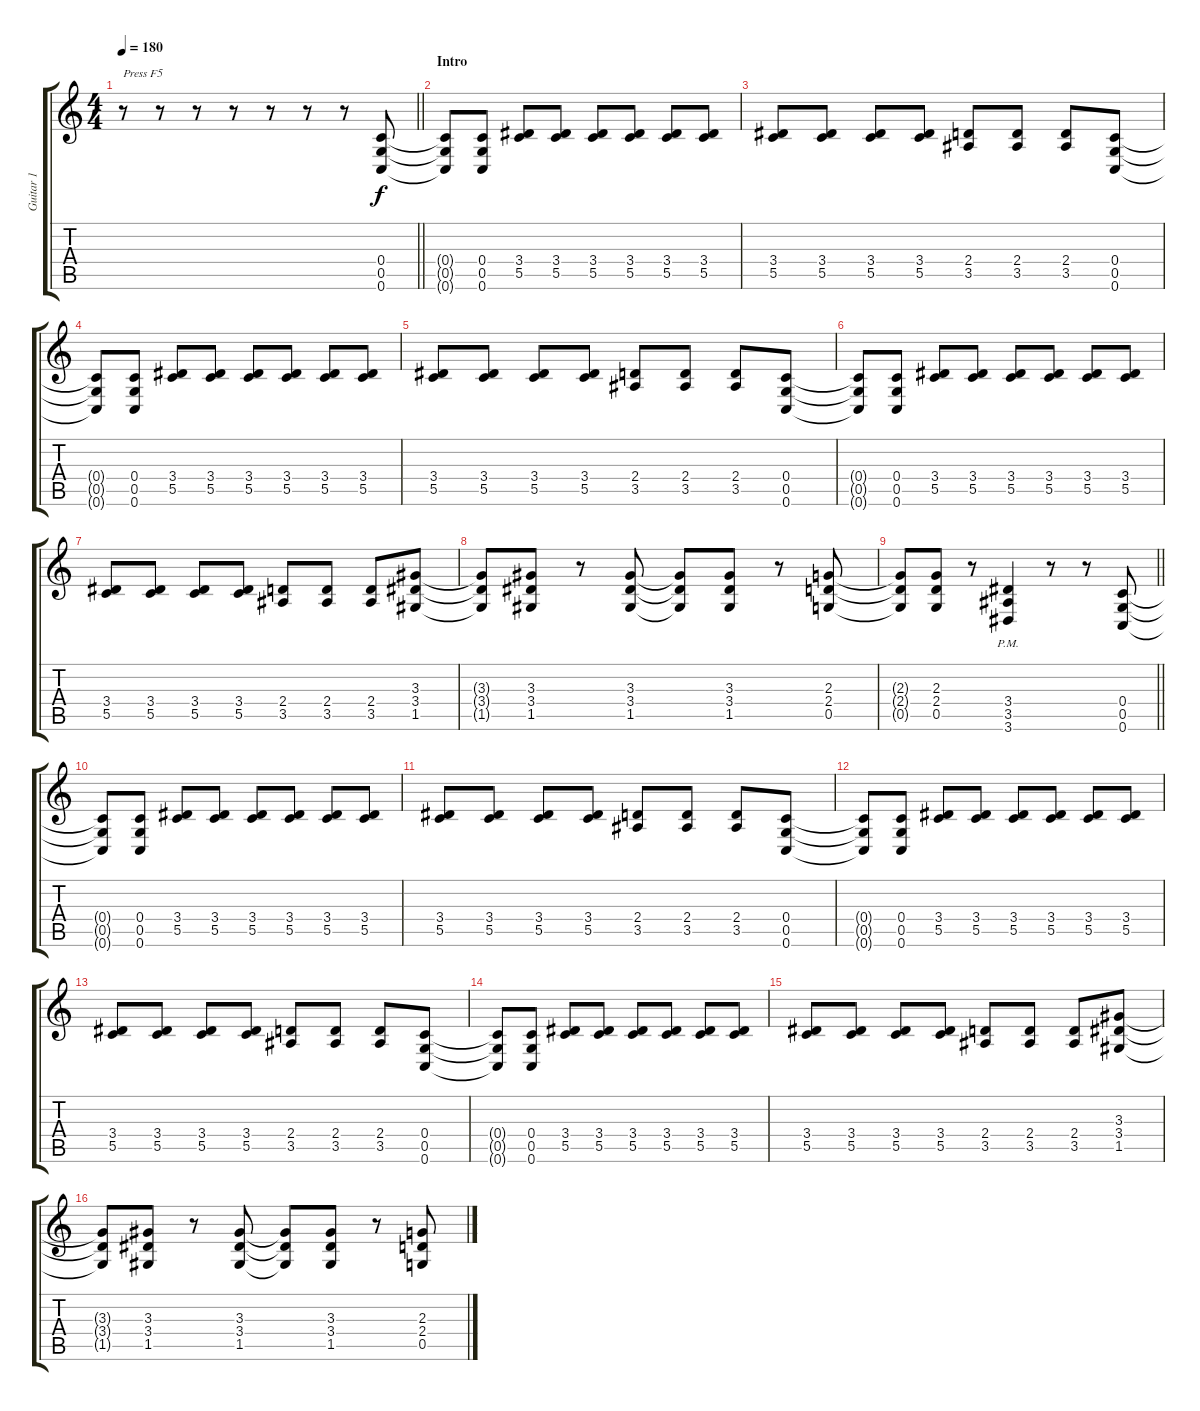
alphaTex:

\track ("Guitar 1" "Guitar 1") {instrument distortionguitar}
\staff {score tabs}
\tuning (D4 A3 F3 C3 G2 C2) {hide}
\ts (4 4)
\tempo 180
\clef g2
\barLineRight lightlight
\ks c
r.8{txt "Press F5" dy f instrument distortionguitar} r.8 r.8 r.8 r.8 r.8 r.8 (0.4 0.5 0.6).8{volume 12} |
\section ("" "Intro")
(0.4{t} 0.5{t} 0.6{t}).8 (0.4 0.5 0.6).8 (3.4 5.5).8 (3.4 5.5).8 (3.4 5.5).8 (3.4 5.5).8 (3.4 5.5).8 (3.4 5.5).8 |
(3.4 5.5).8 (3.4 5.5).8 (3.4 5.5).8 (3.4 5.5).8 (2.4 3.5).8 (2.4 3.5).8 (2.4 3.5).8 (0.4 0.5 0.6).8 |
(0.4{t} 0.5{t} 0.6{t}).8 (0.4 0.5 0.6).8 (3.4 5.5).8 (3.4 5.5).8 (3.4 5.5).8 (3.4 5.5).8 (3.4 5.5).8 (3.4 5.5).8 |
(3.4 5.5).8 (3.4 5.5).8 (3.4 5.5).8 (3.4 5.5).8 (2.4 3.5).8 (2.4 3.5).8 (2.4 3.5).8 (0.4 0.5 0.6).8 |
(0.4{t} 0.5{t} 0.6{t}).8 (0.4 0.5 0.6).8 (3.4 5.5).8 (3.4 5.5).8 (3.4 5.5).8 (3.4 5.5).8 (3.4 5.5).8 (3.4 5.5).8 |
(3.4 5.5).8 (3.4 5.5).8 (3.4 5.5).8 (3.4 5.5).8 (2.4 3.5).8 (2.4 3.5).8 (2.4 3.5).8 (3.3 3.4 1.5).8 |
(3.3{t} 3.4{t} 1.5{t}).8 (3.3 3.4 1.5).8 r.8 (3.3 3.4 1.5).8 (3.3{t} 3.4{t} 1.5{t}).8 (3.3 3.4 1.5).8 r.8 (2.3 2.4 0.5).8 |
\barLineRight lightlight
(2.3{t} 2.4{t} 0.5{t}).8 (2.3 2.4 0.5).8 r.8 (3.4{pm} 3.5{pm} 3.6{pm}).4 r.8 r.8 (0.4 0.5 0.6).8{volume 14} |
(0.4{t} 0.5{t} 0.6{t}).8 (0.4 0.5 0.6).8 (3.4 5.5).8 (3.4 5.5).8 (3.4 5.5).8 (3.4 5.5).8 (3.4 5.5).8 (3.4 5.5).8 |
(3.4 5.5).8 (3.4 5.5).8 (3.4 5.5).8 (3.4 5.5).8 (2.4 3.5).8 (2.4 3.5).8 (2.4 3.5).8 (0.4 0.5 0.6).8 |
(0.4{t} 0.5{t} 0.6{t}).8 (0.4 0.5 0.6).8 (3.4 5.5).8 (3.4 5.5).8 (3.4 5.5).8 (3.4 5.5).8 (3.4 5.5).8 (3.4 5.5).8 |
(3.4 5.5).8 (3.4 5.5).8 (3.4 5.5).8 (3.4 5.5).8 (2.4 3.5).8 (2.4 3.5).8 (2.4 3.5).8 (0.4 0.5 0.6).8 |
(0.4{t} 0.5{t} 0.6{t}).8 (0.4 0.5 0.6).8 (3.4 5.5).8 (3.4 5.5).8 (3.4 5.5).8 (3.4 5.5).8 (3.4 5.5).8 (3.4 5.5).8 |
(3.4 5.5).8 (3.4 5.5).8 (3.4 5.5).8 (3.4 5.5).8 (2.4 3.5).8 (2.4 3.5).8 (2.4 3.5).8 (3.3 3.4 1.5).8 |
(3.3{t} 3.4{t} 1.5{t}).8 (3.3 3.4 1.5).8 r.8 (3.3 3.4 1.5).8 (3.3{t} 3.4{t} 1.5{t}).8 (3.3 3.4 1.5).8 r.8 (2.3 2.4 0.5).8
